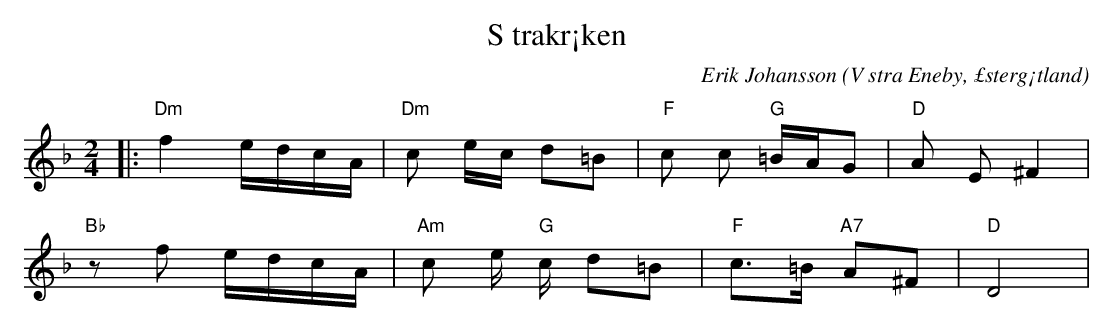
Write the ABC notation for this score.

X:1
T:S trakr¡ken
C:Erik Johansson
O:V stra Eneby, £sterg¡tland
Q:80
M:2/4
L:1/8
K:Dm
|:"Dm"f2 e/d/c/A/ |"Dm"c e/c/ d=B| "F" c c "G" =B/A/G | "D" A E ^F2 |
"Bb" zf e/d/c/A/ |"Am"c e/ "G"c/ d=B| "F" c>=B  "A7" A^F | "D" D4 |
